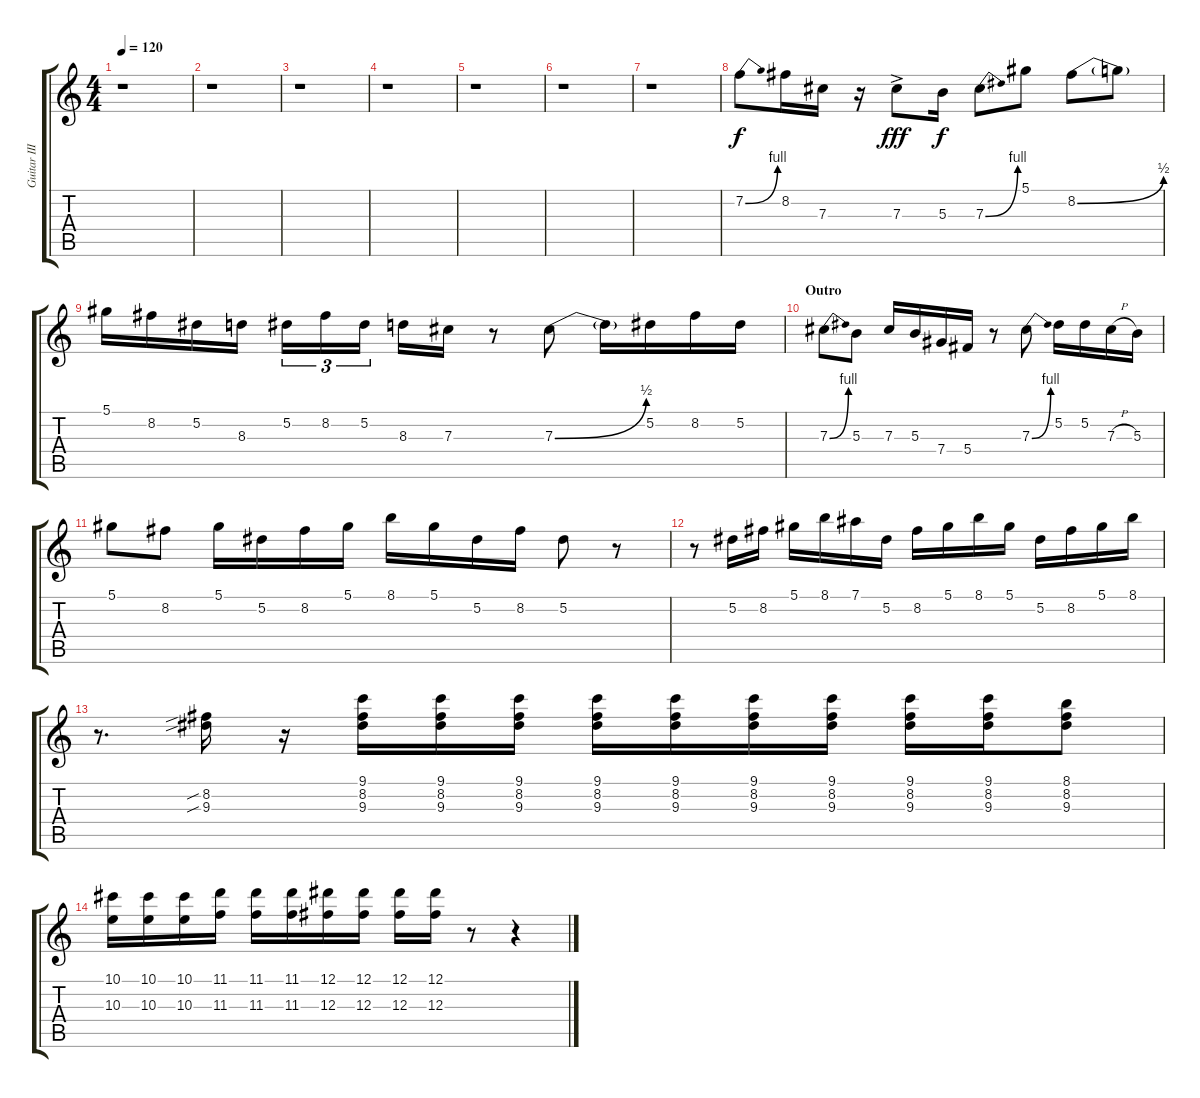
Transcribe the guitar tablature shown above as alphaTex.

\track ("Guitar III" "Guitar III") {instrument overdrivenguitar}
\staff {score tabs}
\tuning (Eb4 Bb3 Gb3 Db3 Ab2 Eb2) {hide}
\ts (4 4)
\tempo 120
\clef g2
\ks c
r.1{dy f} |
r.1 |
r.1 |
r.1 |
r.1 |
r.1 |
r.1 |
7.2{be (bend 0 0 60 4)}.8 8.2.16 7.3.16 r.16 7.3{ac}.8{dy fff} 5.3.16{dy f} 7.3{be (bend 0 0 60 4)}.8 5.1.8 8.2{be (bend 0 0 60 2)}.8 8.2{t}.8 |
5.1.16 8.2.16 5.2.16 8.3.16 5.2.16{tu (3 2)} 8.2.16{tu (3 2)} 5.2.16{tu (3 2)} 8.3.16 7.3.16 r.8 7.3{be (bend 0 0 60 2)}.8 7.3{t}.16 5.2.16 8.2.16 5.2.16 |
\section ("" "Outro")
7.3{be (bend 0 0 60 4)}.8 5.3.8 7.3.16 5.3.16 7.4.16 5.4.16 r.8 7.3{be (bend 0 0 60 4)}.8 5.2.16 5.2.16 7.3{h}.16 5.3.16 |
5.1.8 8.2.8 5.1.16 5.2.16 8.2.16 5.1.16 8.1.16 5.1.16 5.2.16 8.2.16 5.2.8 r.8 |
r.8{volume 3} 5.2.16 8.2.16 5.1.16 8.1.16 7.1.16 5.2.16 8.2.16 5.1.16 8.1.16 5.1.16 5.2.16 8.2.16 5.1.16 8.1.16 |
r.8{d} (8.2{sib} 9.3{sib}).16 r.16 (9.1 8.2 9.3).16 (9.1 8.2 9.3).16 (9.1 8.2 9.3).16 (9.1 8.2 9.3).16 (9.1 8.2 9.3).16 (9.1 8.2 9.3).16 (9.1 8.2 9.3).16 (9.1 8.2 9.3).16 (9.1 8.2 9.3).16 (8.1 8.2 9.3).8 |
(10.1 10.3).16 (10.1 10.3).16 (10.1 10.3).16 (11.1 11.3).16 (11.1 11.3).16 (11.1 11.3).16 (12.1 12.3).16 (12.1 12.3).16 (12.1 12.3).16 (12.1 12.3).16 r.8 r.4
